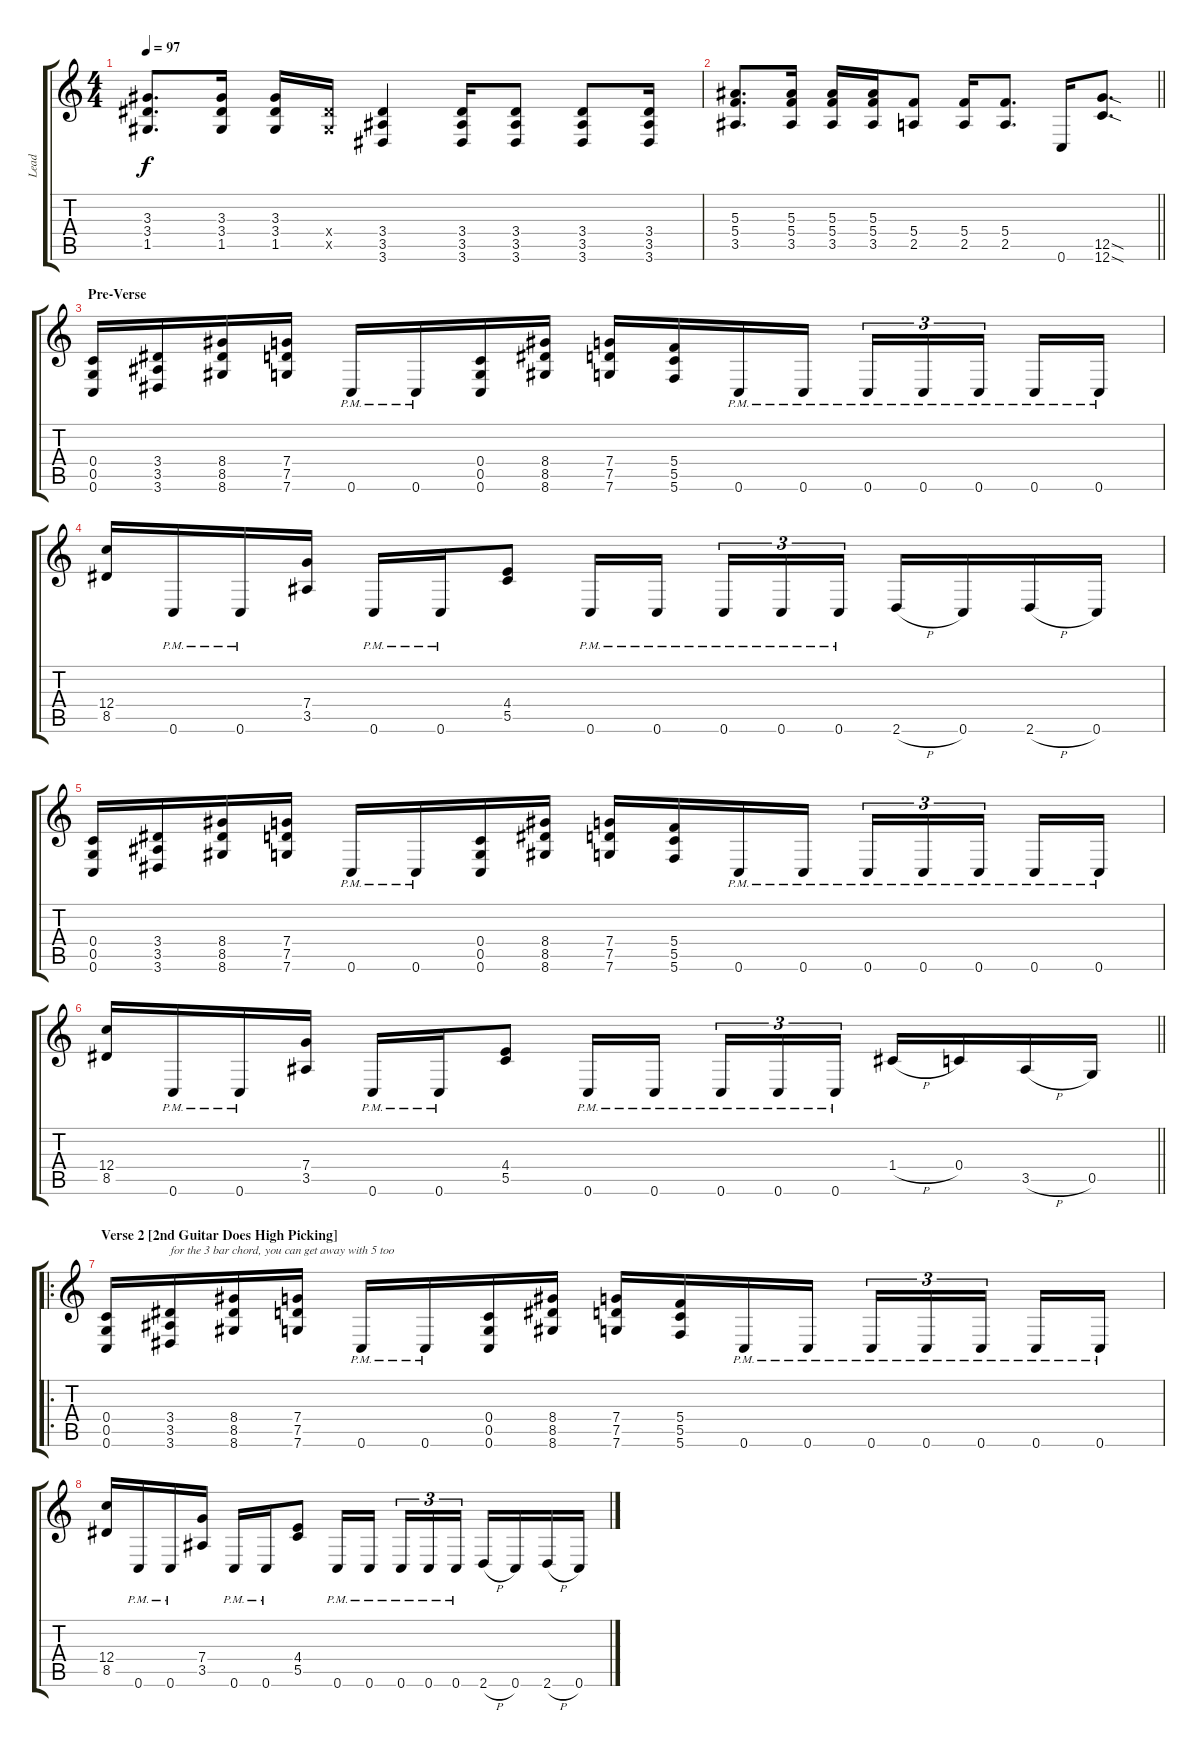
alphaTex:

\track ("Lead" "Lead") {instrument distortionguitar}
\staff {score tabs}
\tuning (D4 A3 F3 C3 G2 C2) {hide}
\ts (4 4)
\tempo 97
\clef g2
\ks c
(3.3 3.4 1.5).8{d dy f} (3.3 3.4 1.5).16 (3.3 3.4 1.5).16 (3.4{x} 1.5{x}).16 (3.4 3.5 3.6).4 (3.4 3.5 3.6).16 (3.4 3.5 3.6).8 (3.4 3.5 3.6).8 (3.4 3.5 3.6).16 |
\barLineRight lightlight
(5.3 5.4 3.5).8{d} (5.3 5.4 3.5).16 (5.3 5.4 3.5).16 (5.3 5.4 3.5).16 (5.4 2.5).8 (5.4 2.5).16 (5.4 2.5).8{d} 0.6.16 (12.5{sod} 12.6{sod}).8{d} |
\section ("" "Pre-Verse")
(0.4 0.5 0.6).16 (3.4 3.5 3.6).16 (8.4 8.5 8.6).16 (7.4 7.5 7.6).16 0.6{pm}.16 0.6{pm}.16 (0.4 0.5 0.6).16 (8.4 8.5 8.6).16 (7.4 7.5 7.6).16 (5.4 5.5 5.6).16 0.6{pm}.16 0.6{pm}.16 0.6{pm}.16{tu (3 2)} 0.6{pm}.16{tu (3 2)} 0.6{pm}.16{tu (3 2) beam splitsecondary} 0.6{pm}.16 0.6{pm}.16 |
(12.4 8.5).16 0.6{pm}.16 0.6{pm}.16 (7.4 3.5).16 0.6{pm}.16 0.6{pm}.16 (4.4 5.5).8 0.6{pm}.16 0.6{pm}.16{beam splitsecondary} 0.6{pm}.16{tu (3 2)} 0.6{pm}.16{tu (3 2)} 0.6{pm}.16{tu (3 2)} 2.6{h}.16 0.6.16 2.6{h}.16 0.6.16 |
(0.4 0.5 0.6).16 (3.4 3.5 3.6).16 (8.4 8.5 8.6).16 (7.4 7.5 7.6).16 0.6{pm}.16 0.6{pm}.16 (0.4 0.5 0.6).16 (8.4 8.5 8.6).16 (7.4 7.5 7.6).16 (5.4 5.5 5.6).16 0.6{pm}.16 0.6{pm}.16 0.6{pm}.16{tu (3 2)} 0.6{pm}.16{tu (3 2)} 0.6{pm}.16{tu (3 2) beam splitsecondary} 0.6{pm}.16 0.6{pm}.16 |
\barLineRight lightlight
(12.4 8.5).16 0.6{pm}.16 0.6{pm}.16 (7.4 3.5).16 0.6{pm}.16 0.6{pm}.16 (4.4 5.5).8 0.6{pm}.16 0.6{pm}.16{beam splitsecondary} 0.6{pm}.16{tu (3 2)} 0.6{pm}.16{tu (3 2)} 0.6{pm}.16{tu (3 2)} 1.4{h}.16 0.4.16 3.5{h}.16 0.5.16 |
\ro
\section ("" "Verse 2 [2nd Guitar Does High Picking]")
(0.4 0.5 0.6).16 (3.4 3.5 3.6).16{txt "for the 3 bar chord, you can get away with 5 too"} (8.4 8.5 8.6).16 (7.4 7.5 7.6).16 0.6{pm}.16 0.6{pm}.16 (0.4 0.5 0.6).16 (8.4 8.5 8.6).16 (7.4 7.5 7.6).16 (5.4 5.5 5.6).16 0.6{pm}.16 0.6{pm}.16 0.6{pm}.16{tu (3 2)} 0.6{pm}.16{tu (3 2)} 0.6{pm}.16{tu (3 2) beam splitsecondary} 0.6{pm}.16 0.6{pm}.16 |
(12.4 8.5).16 0.6{pm}.16 0.6{pm}.16 (7.4 3.5).16 0.6{pm}.16 0.6{pm}.16 (4.4 5.5).8 0.6{pm}.16 0.6{pm}.16{beam splitsecondary} 0.6{pm}.16{tu (3 2)} 0.6{pm}.16{tu (3 2)} 0.6{pm}.16{tu (3 2)} 2.6{h}.16 0.6.16 2.6{h}.16 0.6.16
